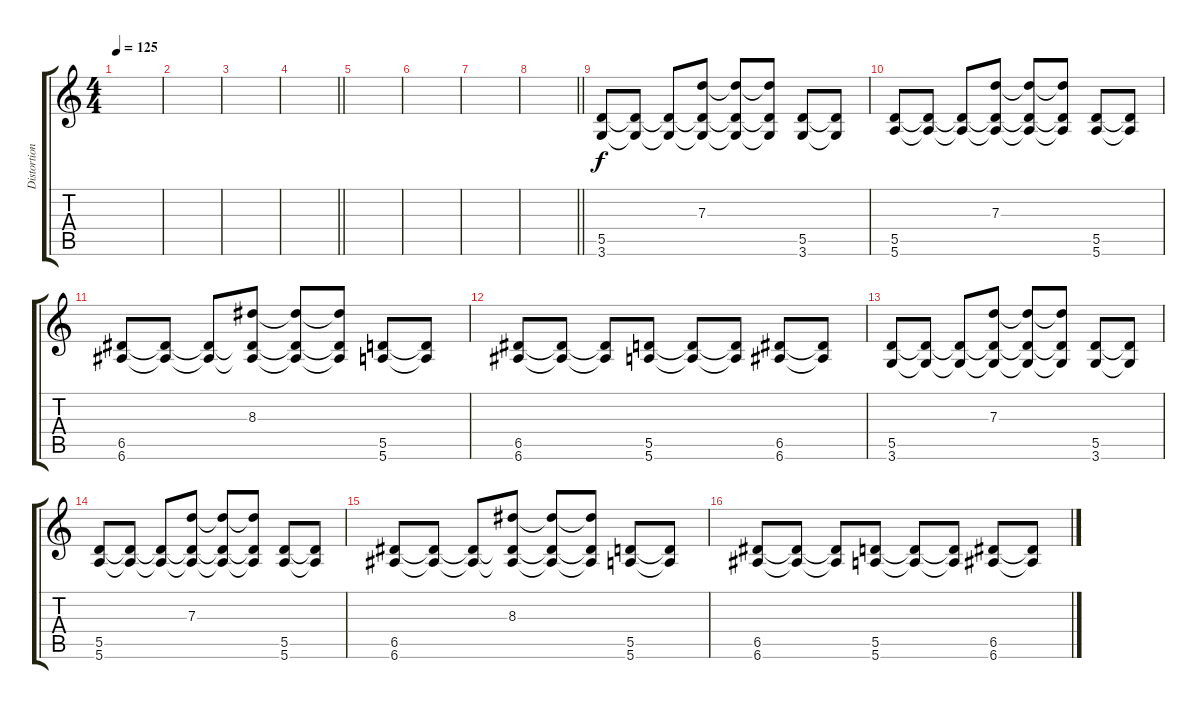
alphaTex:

\track ("Distortion Guitar" "Distortion") {instrument distortionguitar}
\staff {score tabs}
\tuning (E4 B3 G3 D3 A2 E2) {hide}
\ts (4 4)
\tempo 125
\clef g2
\ks c
|
|
|
\barLineRight lightlight
|
|
|
|
\barLineRight lightlight
|
(5.5 3.6).8 (5.5{t} 3.6{t}).8 (5.5{t} 3.6{t}).8 (7.3 5.5{t} 3.6{t}).8 (7.3{t} 5.5{t} 3.6{t}).8 (7.3{t} 5.5{t} 3.6{t}).8 (5.5 3.6).8 (5.5{t} 3.6{t}).8 |
(5.5 5.6).8 (5.5{t} 5.6{t}).8 (5.5{t} 5.6{t}).8 (7.3 5.5{t} 5.6{t}).8 (7.3{t} 5.5{t} 5.6{t}).8 (7.3{t} 5.5{t} 5.6{t}).8 (5.5 5.6).8 (5.5{t} 5.6{t}).8 |
(6.5 6.6).8 (6.5{t} 6.6{t}).8 (6.5{t} 6.6{t}).8 (8.3 6.5{t} 6.6{t}).8 (8.3{t} 6.5{t} 6.6{t}).8 (8.3{t} 6.5{t} 6.6{t}).8 (5.5 5.6).8 (5.5{t} 5.6{t}).8 |
(6.5 6.6).8 (6.5{t} 6.6{t}).8 (6.5{t} 6.6{t}).8 (5.5 5.6).8 (5.5{t} 5.6{t}).8 (5.5{t} 5.6{t}).8 (6.5 6.6).8 (6.5{t} 6.6{t}).8 |
(5.5 3.6).8 (5.5{t} 3.6{t}).8 (5.5{t} 3.6{t}).8 (7.3 5.5{t} 3.6{t}).8 (7.3{t} 5.5{t} 3.6{t}).8 (7.3{t} 5.5{t} 3.6{t}).8 (5.5 3.6).8 (5.5{t} 3.6{t}).8 |
(5.5 5.6).8 (5.5{t} 5.6{t}).8 (5.5{t} 5.6{t}).8 (7.3 5.5{t} 5.6{t}).8 (7.3{t} 5.5{t} 5.6{t}).8 (7.3{t} 5.5{t} 5.6{t}).8 (5.5 5.6).8 (5.5{t} 5.6{t}).8 |
(6.5 6.6).8 (6.5{t} 6.6{t}).8 (6.5{t} 6.6{t}).8 (8.3 6.5{t} 6.6{t}).8 (8.3{t} 6.5{t} 6.6{t}).8 (8.3{t} 6.5{t} 6.6{t}).8 (5.5 5.6).8 (5.5{t} 5.6{t}).8 |
(6.5 6.6).8 (6.5{t} 6.6{t}).8 (6.5{t} 6.6{t}).8 (5.5 5.6).8 (5.5{t} 5.6{t}).8 (5.5{t} 5.6{t}).8 (6.5 6.6).8 (6.5{t} 6.6{t}).8
